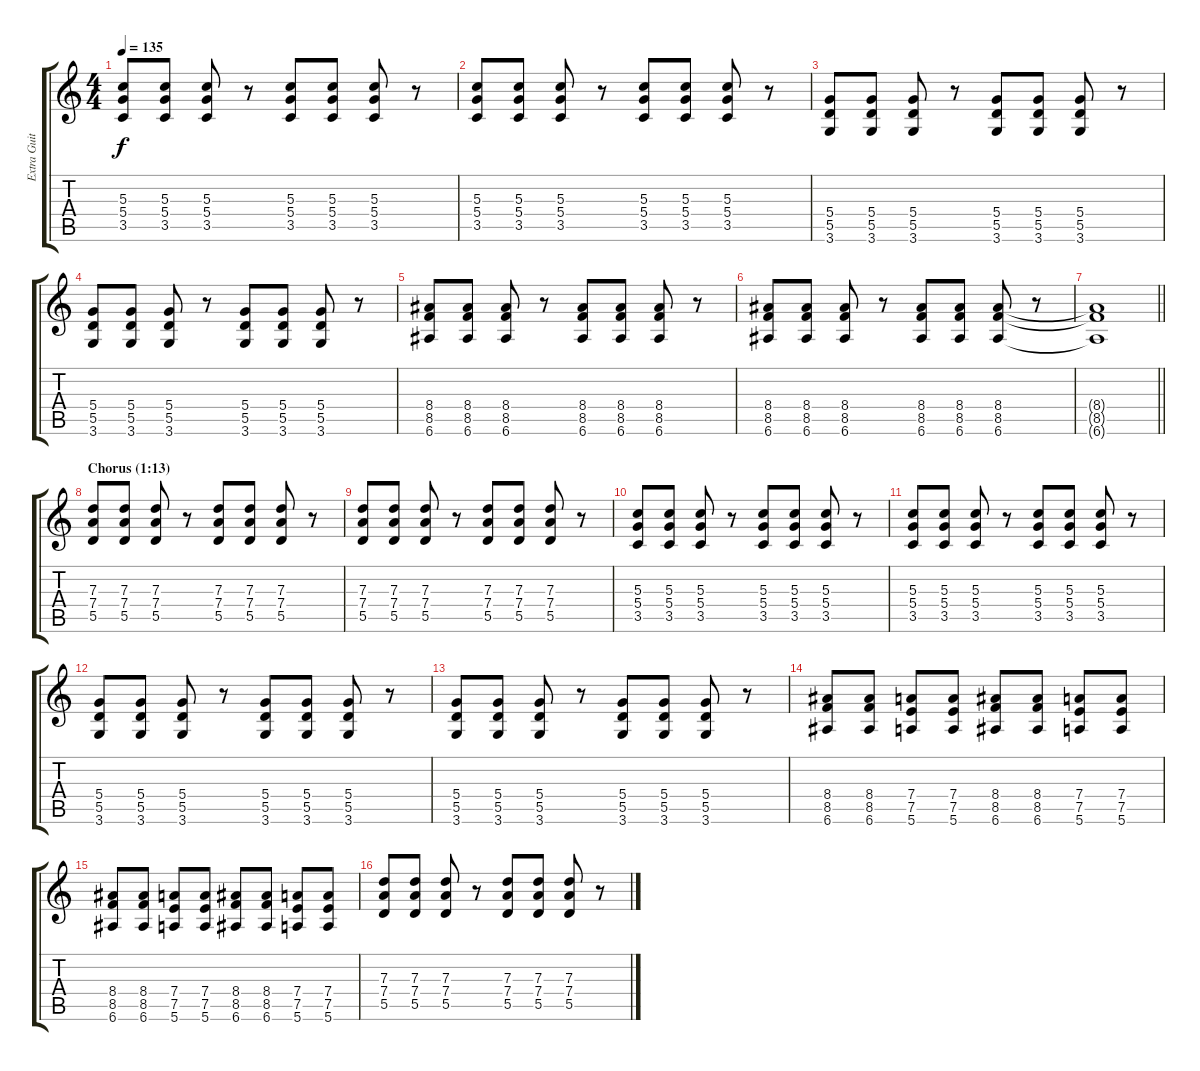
\track ("Extra Guitar" "Extra Guit") {instrument distortionguitar}
\staff {score tabs}
\tuning (E4 B3 G3 D3 A2 E2) {hide}
\ts (4 4)
\tempo 135
\clef g2
\ks c
(5.3 5.4 3.5).8{dy f} (5.3 5.4 3.5).8 (5.3 5.4 3.5).8 r.8 (5.3 5.4 3.5).8 (5.3 5.4 3.5).8 (5.3 5.4 3.5).8 r.8 |
(5.3 5.4 3.5).8 (5.3 5.4 3.5).8 (5.3 5.4 3.5).8 r.8 (5.3 5.4 3.5).8 (5.3 5.4 3.5).8 (5.3 5.4 3.5).8 r.8 |
(5.4 5.5 3.6).8 (5.4 5.5 3.6).8 (5.4 5.5 3.6).8 r.8 (5.4 5.5 3.6).8 (5.4 5.5 3.6).8 (5.4 5.5 3.6).8 r.8 |
(5.4 5.5 3.6).8 (5.4 5.5 3.6).8 (5.4 5.5 3.6).8 r.8 (5.4 5.5 3.6).8 (5.4 5.5 3.6).8 (5.4 5.5 3.6).8 r.8 |
(8.4 8.5 6.6).8 (8.4 8.5 6.6).8 (8.4 8.5 6.6).8 r.8 (8.4 8.5 6.6).8 (8.4 8.5 6.6).8 (8.4 8.5 6.6).8 r.8 |
(8.4 8.5 6.6).8 (8.4 8.5 6.6).8 (8.4 8.5 6.6).8 r.8 (8.4 8.5 6.6).8 (8.4 8.5 6.6).8 (8.4 8.5 6.6).8 r.8 |
\barLineRight lightlight
(8.4{t} 8.5{t} 6.6{t}).1 |
\section ("" "Chorus (1:13)")
(7.3 7.4 5.5).8 (7.3 7.4 5.5).8 (7.3 7.4 5.5).8 r.8 (7.3 7.4 5.5).8 (7.3 7.4 5.5).8 (7.3 7.4 5.5).8 r.8 |
(7.3 7.4 5.5).8 (7.3 7.4 5.5).8 (7.3 7.4 5.5).8 r.8 (7.3 7.4 5.5).8 (7.3 7.4 5.5).8 (7.3 7.4 5.5).8 r.8 |
(5.3 5.4 3.5).8 (5.3 5.4 3.5).8 (5.3 5.4 3.5).8 r.8 (5.3 5.4 3.5).8 (5.3 5.4 3.5).8 (5.3 5.4 3.5).8 r.8 |
(5.3 5.4 3.5).8 (5.3 5.4 3.5).8 (5.3 5.4 3.5).8 r.8 (5.3 5.4 3.5).8 (5.3 5.4 3.5).8 (5.3 5.4 3.5).8 r.8 |
(5.4 5.5 3.6).8 (5.4 5.5 3.6).8 (5.4 5.5 3.6).8 r.8 (5.4 5.5 3.6).8 (5.4 5.5 3.6).8 (5.4 5.5 3.6).8 r.8 |
(5.4 5.5 3.6).8 (5.4 5.5 3.6).8 (5.4 5.5 3.6).8 r.8 (5.4 5.5 3.6).8 (5.4 5.5 3.6).8 (5.4 5.5 3.6).8 r.8 |
(8.4 8.5 6.6).8 (8.4 8.5 6.6).8 (7.4 7.5 5.6).8 (7.4 7.5 5.6).8 (8.4 8.5 6.6).8 (8.4 8.5 6.6).8 (7.4 7.5 5.6).8 (7.4 7.5 5.6).8 |
(8.4 8.5 6.6).8 (8.4 8.5 6.6).8 (7.4 7.5 5.6).8 (7.4 7.5 5.6).8 (8.4 8.5 6.6).8 (8.4 8.5 6.6).8 (7.4 7.5 5.6).8 (7.4 7.5 5.6).8 |
(7.3 7.4 5.5).8 (7.3 7.4 5.5).8 (7.3 7.4 5.5).8 r.8 (7.3 7.4 5.5).8 (7.3 7.4 5.5).8 (7.3 7.4 5.5).8 r.8
